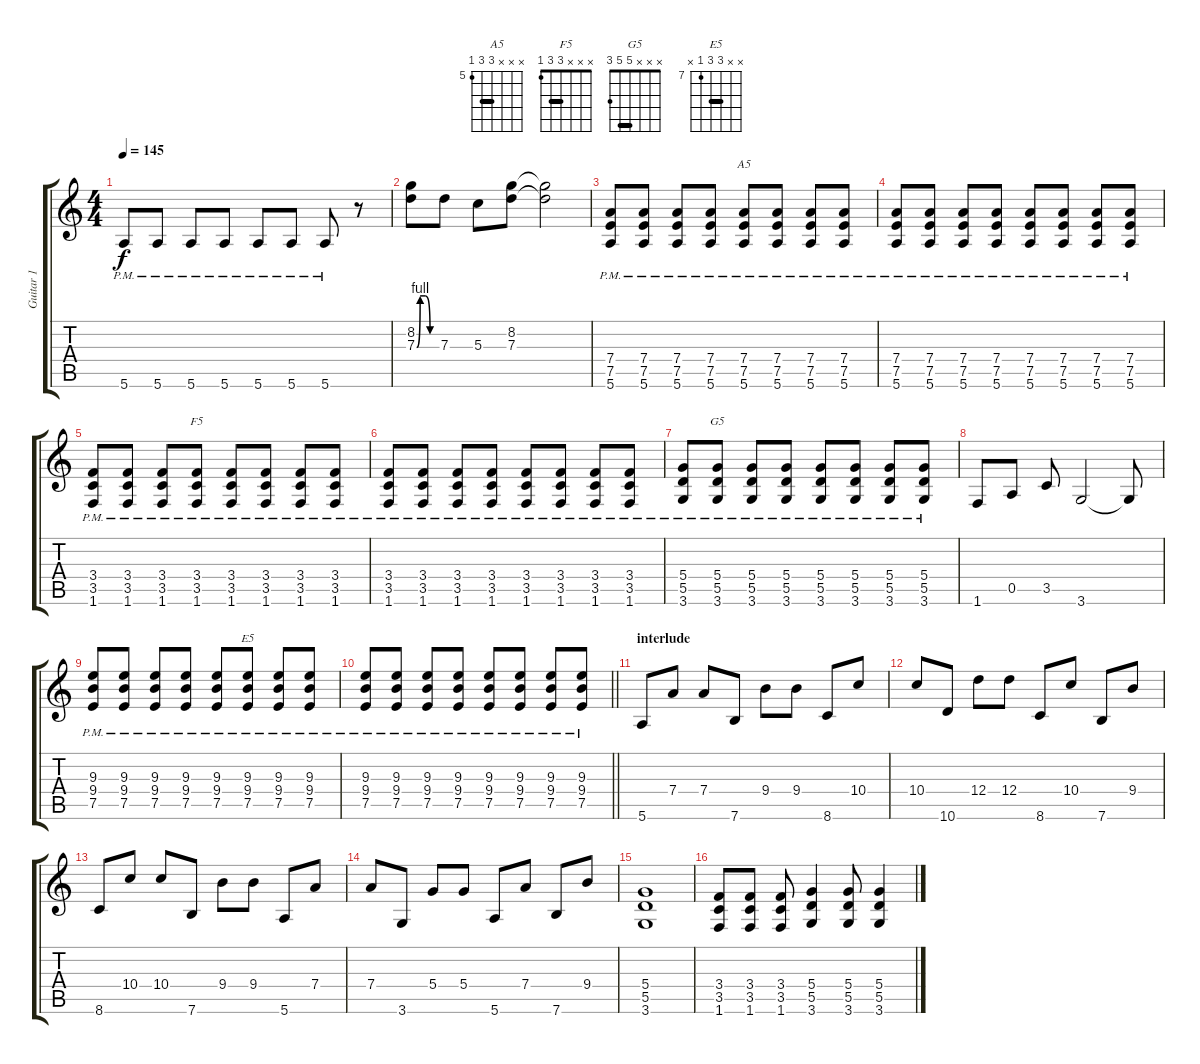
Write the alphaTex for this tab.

\track ("Guitar 1" "Guitar 1") {instrument electricguitarclean}
\staff {score tabs}
\tuning (E4 B3 G3 D3 A2 E2) {hide}
\chord ("A5" x x x 7 7 5) {firstfret 5 barre 7}
\chord ("F5" x x x 3 3 1) {barre 3}
\chord ("G5" x x x 5 5 3) {barre 5}
\chord ("E5" x x 9 9 7 x) {firstfret 7 barre 9}
\ts (4 4)
\tempo 145
\clef g2
\ks c
5.6{pm}.8{dy f} 5.6{pm}.8 5.6{pm}.8 5.6{pm}.8 5.6{pm}.8 5.6{pm}.8 5.6{pm}.8 r.8 |
(8.2 7.3{be (custom 0 0 10 4 25 4 40 0 60 0)}).8 7.3.8 5.3.8 (8.2 7.3).8 (8.2{t} 7.3{t}).2 |
(7.4 7.5{pm} 5.6{pm}).8 (7.4 7.5{pm} 5.6{pm}).8 (7.4 7.5{pm} 5.6{pm}).8 (7.4 7.5{pm} 5.6{pm}).8 (7.4 7.5{pm} 5.6{pm}).8{ch "A5"} (7.4 7.5{pm} 5.6{pm}).8 (7.4 7.5{pm} 5.6{pm}).8 (7.4 7.5{pm} 5.6{pm}).8 |
(7.4 7.5{pm} 5.6{pm}).8 (7.4 7.5{pm} 5.6{pm}).8 (7.4 7.5{pm} 5.6{pm}).8 (7.4 7.5{pm} 5.6{pm}).8 (7.4 7.5{pm} 5.6{pm}).8 (7.4 7.5{pm} 5.6{pm}).8 (7.4 7.5{pm} 5.6{pm}).8 (7.4 7.5{pm} 5.6{pm}).8 |
(3.4 3.5{pm} 1.6{pm}).8 (3.4 3.5{pm} 1.6{pm}).8 (3.4 3.5{pm} 1.6{pm}).8 (3.4 3.5{pm} 1.6{pm}).8{ch "F5"} (3.4 3.5{pm} 1.6{pm}).8 (3.4 3.5{pm} 1.6{pm}).8 (3.4 3.5{pm} 1.6{pm}).8 (3.4 3.5{pm} 1.6{pm}).8 |
(3.4 3.5{pm} 1.6{pm}).8 (3.4 3.5{pm} 1.6{pm}).8 (3.4 3.5{pm} 1.6{pm}).8 (3.4 3.5{pm} 1.6{pm}).8 (3.4 3.5{pm} 1.6{pm}).8 (3.4 3.5{pm} 1.6{pm}).8 (3.4 3.5{pm} 1.6{pm}).8 (3.4 3.5{pm} 1.6{pm}).8 |
(5.4 5.5{pm} 3.6{pm}).8 (5.4 5.5{pm} 3.6{pm}).8{ch "G5"} (5.4 5.5{pm} 3.6{pm}).8 (5.4 5.5{pm} 3.6{pm}).8 (5.4 5.5{pm} 3.6{pm}).8 (5.4 5.5{pm} 3.6{pm}).8 (5.4 5.5{pm} 3.6{pm}).8 (5.4 5.5{pm} 3.6{pm}).8 |
1.6.8 0.5.8 3.5.8 3.6.2 3.6{t}.8 |
(9.3 9.4{pm} 7.5{pm}).8 (9.3 9.4{pm} 7.5{pm}).8 (9.3 9.4{pm} 7.5{pm}).8 (9.3 9.4{pm} 7.5{pm}).8 (9.3 9.4{pm} 7.5{pm}).8 (9.3 9.4{pm} 7.5{pm}).8{ch "E5"} (9.3 9.4{pm} 7.5{pm}).8 (9.3 9.4{pm} 7.5{pm}).8 |
\barLineRight lightlight
(9.3 9.4{pm} 7.5{pm}).8 (9.3 9.4{pm} 7.5{pm}).8 (9.3 9.4{pm} 7.5{pm}).8 (9.3 9.4{pm} 7.5{pm}).8 (9.3 9.4{pm} 7.5{pm}).8 (9.3 9.4{pm} 7.5{pm}).8 (9.3 9.4{pm} 7.5{pm}).8 (9.3 9.4{pm} 7.5{pm}).8 |
\section ("" "interlude")
5.6.8 7.4.8 7.4.8 7.6.8 9.4.8 9.4.8 8.6.8 10.4.8 |
10.4.8 10.6.8 12.4.8 12.4.8 8.6.8 10.4.8 7.6.8 9.4.8 |
8.6.8 10.4.8 10.4.8 7.6.8 9.4.8 9.4.8 5.6.8 7.4.8 |
7.4.8 3.6.8 5.4.8 5.4.8 5.6.8 7.4.8 7.6.8 9.4.8 |
(5.4 5.5 3.6).1 |
(3.4 3.5 1.6).8 (3.4 3.5 1.6).8 (3.4 3.5 1.6).8 (5.4 5.5 3.6).4 (5.4 5.5 3.6).8 (5.4 5.5 3.6).4
